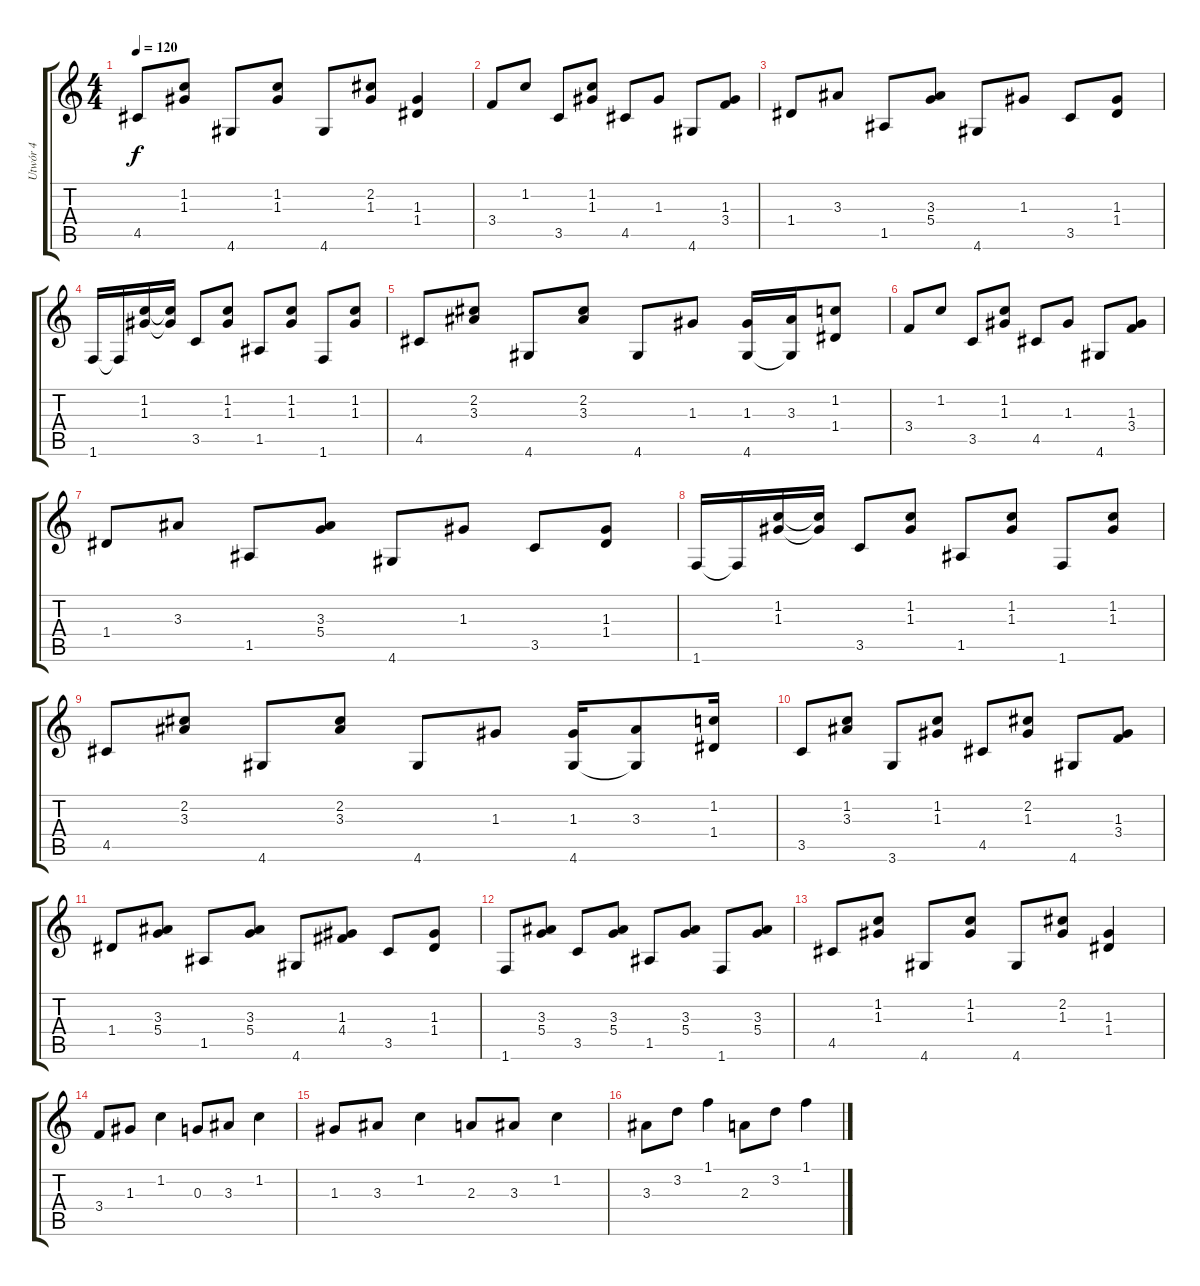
\track ("Utwór 4" "Utwór 4") {instrument acousticguitarsteel}
\staff {score tabs}
\tuning (E4 B3 G3 D3 A2 E2) {hide}
\ts (4 4)
\tempo 120
\clef g2
\ks c
4.5.8{dy f} (1.2 1.3).8 4.6.8 (1.2 1.3).8 4.6.8 (2.2 1.3).8 (1.3 1.4).4 |
3.4.8 1.2.8 3.5.8 (1.2 1.3).8 4.5.8 1.3.8 4.6.8 (1.3 3.4).8 |
1.4.8 3.3.8 1.5.8 (3.3 5.4).8 4.6.8 1.3.8 3.5.8 (1.3 1.4).8 |
1.6.16 1.6{t}.16 (1.2 1.3).16 (1.2{t} 1.3{t}).16 3.5.8 (1.2 1.3).8 1.5.8 (1.2 1.3).8 1.6.8 (1.2 1.3).8 |
4.5.8 (2.2 3.3).8 4.6.8 (2.2 3.3).8 4.6.8 1.3.8 (1.3 4.6).16 (3.3 4.6{t}).16 (1.2 1.4).8 |
3.4.8 1.2.8 3.5.8 (1.2 1.3).8 4.5.8 1.3.8 4.6.8 (1.3 3.4).8 |
1.4.8 3.3.8 1.5.8 (3.3 5.4).8 4.6.8 1.3.8 3.5.8 (1.3 1.4).8 |
1.6.16 1.6{t}.16 (1.2 1.3).16 (1.2{t} 1.3{t}).16 3.5.8 (1.2 1.3).8 1.5.8 (1.2 1.3).8 1.6.8 (1.2 1.3).8 |
4.5.8 (2.2 3.3).8 4.6.8 (2.2 3.3).8 4.6.8 1.3.8 (1.3 4.6).16 (3.3 4.6{t}).8 (1.2 1.4).16 |
3.5.8 (1.2 3.3).8 3.6.8 (1.2 1.3).8 4.5.8 (2.2 1.3).8 4.6.8 (1.3 3.4).8 |
1.4.8 (3.3 5.4).8 1.5.8 (3.3 5.4).8 4.6.8 (1.3 4.4).8 3.5.8 (1.3 1.4).8 |
1.6.8 (3.3 5.4).8 3.5.8 (3.3 5.4).8 1.5.8 (3.3 5.4).8 1.6.8 (3.3 5.4).8 |
4.5.8 (1.2 1.3).8 4.6.8 (1.2 1.3).8 4.6.8 (2.2 1.3).8 (1.3 1.4).4 |
3.4.8 1.3.8 1.2.4 0.3.8 3.3.8 1.2.4 |
1.3.8 3.3.8 1.2.4 2.3.8 3.3.8 1.2.4 |
3.3.8 3.2.8 1.1.4 2.3.8 3.2.8 1.1.4
